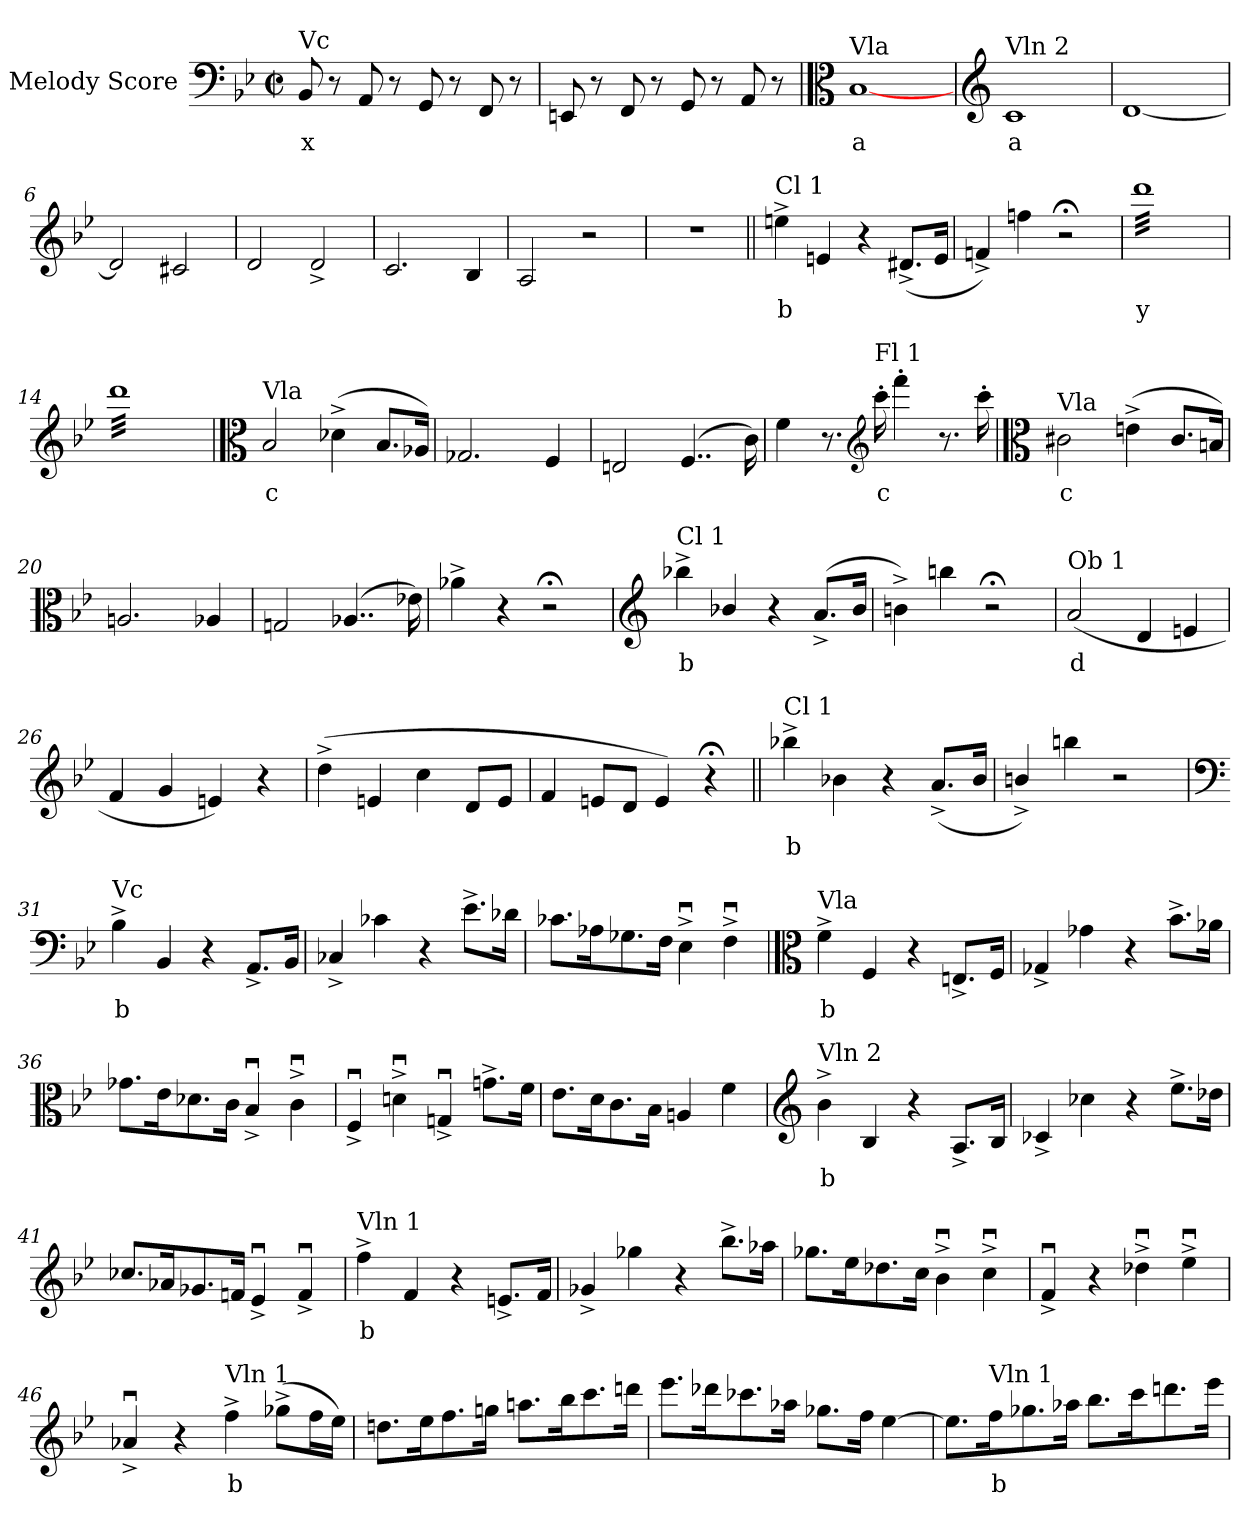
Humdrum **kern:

**kern	**text
*part1	*part1
*staff1	*staff1
*I"Melody Score	*
*clefF4	*
*k[b-e-]	*
*M2/2	*
*met(c|)	*
=1	=1
!LO:TX:a:t=Vc	!
!	!LO:LY:b:color=#FF0000
8BB-/	x
8r	.
8AA/	.
8r	.
8GG/	.
8r	.
8FF/	.
8r	.
=2	=2
8EEn/	.
8r	.
8FF/	.
8r	.
8GG/	.
8r	.
8AA/	.
8r	.
=3	=3
*clefC3	*
!LO:TX:a:t=Vla	!
!	!LO:LY:b:color=#FF0000
[1B-	a
=4	=4
*clefG2	*
!LO:TX:a:t=Vln 2	!
!	!LO:LY:b:color=#FF0000
1c	a
=5	=5
[1d	.
=6	=6
2d/]	.
2c#X/	.
=7	=7
2d/	.
2d^>/	.
=8	=8
2.c/	.
4B-/	.
=9	=9
2A/	.
2r	.
=10	=10
1r	.
=11||	=11||
!LO:TX:a:t=Cl 1	!
!	!LO:LY:b:color=#FF0000
4ee^\	b
4e/	.
4r	.
(8.d#X^>/L	.
16e/Jk	.
=12	=12
4fn^>/)	.
4ffn\	.
2r;<	.
=13	=13
!LO:TX:a:t=Vln 1	!
!	!LO:LY:b:color=#FF0000
*tremolo	*
32dddLLL	y
32ddd	.
32ddd	.
32ddd	.
32ddd	.
32ddd	.
32ddd	.
32ddd	.
32ddd	.
32ddd	.
32ddd	.
32ddd	.
32ddd	.
32ddd	.
32ddd	.
32ddd	.
32ddd	.
32ddd	.
32ddd	.
32ddd	.
32ddd	.
32ddd	.
32ddd	.
32ddd	.
32ddd	.
32ddd	.
32ddd	.
32ddd	.
32ddd	.
32ddd	.
32ddd	.
32dddJJJ	.
=14	=14
32dddLLL	.
32ddd	.
32ddd	.
32ddd	.
32ddd	.
32ddd	.
32ddd	.
32ddd	.
32ddd	.
32ddd	.
32ddd	.
32ddd	.
32ddd	.
32ddd	.
32ddd	.
32ddd	.
32ddd	.
32ddd	.
32ddd	.
32ddd	.
32ddd	.
32ddd	.
32ddd	.
32ddd	.
32ddd	.
32ddd	.
32ddd	.
32ddd	.
32ddd	.
32ddd	.
32ddd	.
32dddJJJ	.
*Xtremolo	*
=15	=15
*clefC3	*
!LO:TX:a:t=Vla	!
!	!LO:LY:b:color=#FF0000
2B-/	c
(4d-X^\	.
8.B-/L	.
16A-X/Jk)	.
=16	=16
2.G-X/	.
4F/	.
=17	=17
2En/	.
(4..F/	.
16c\)	.
=18	=18
4f\	.
8.r	.
*clefG2	*
!LO:TX:a:t=Fl 1	!
!	!LO:LY:b:color=#FF0000
16ccc'\	c
4fff'\	.
8.r	.
16ccc'\	.
=19	=19
*clefC3	*
!LO:TX:a:t=Vla	!
!	!LO:LY:b:color=#FF0000
2c#X\	c
(4en^\	.
8.c#/L	.
16Bn/Jk)	.
=20	=20
2.An/	.
4A-X/	.
=21	=21
2Gn/	.
(4..A-X/	.
16e-X\)	.
=22	=22
4a-X^\	.
4r	.
2r;<	.
=23	=23
*clefG2	*
!LO:TX:a:t=Cl 1	!
!	!LO:LY:b:color=#FF0000
4bb-X^\	b
4b-X>/	.
4r	.
(8.a^>/L	.
16b-/Jk	.
=24	=24
4bn^\)	.
4bbn\	.
2r;<	.
=25	=25
!LO:TX:a:t=Ob 1	!
!	!LO:LY:b:color=#FF0000
(2a/	d
4d/	.
4en/	.
=26	=26
4f/	.
4g/	.
4en/)	.
4r	.
=27	=27
(4dd^\	.
4en/	.
4cc\	.
8d/L	.
8e/J	.
=28	=28
4f/	.
8en/L	.
8d/J	.
4e/)	.
4r;<	.
=29||	=29||
!LO:TX:a:t=Cl 1	!
!	!LO:LY:b:color=#FF0000
4bb-X^\	b
4b-X\	.
4r	.
(8.a^>/L	.
16b-/Jk	.
=30	=30
4bn^>/)	.
4bbn\	.
2r	.
=31	=31
*clefF4	*
!LO:TX:a:t=Vc	!
!	!LO:LY:b:color=#FF0000
4B-^>\	b
4BB-/	.
4r	.
8.AA^>/L	.
16BB-/Jk	.
=32	=32
4C-X^>/	.
4c-X\	.
4r	.
8.e-^\L	.
16d-X\Jk	.
=33	=33
8.c-X\L	.
16A-X\K	.
8.G-X\	.
16F\Jk	.
4E-u^\	.
4Fu^\	.
=34	=34
*clefC3	*
!LO:TX:a:t=Vla	!
!	!LO:LY:b:color=#FF0000
4f^\	b
4F/	.
4r	.
8.En^>/L	.
16F/Jk	.
=35	=35
4G-X^>/	.
4g-X\	.
4r	.
8.b-^\L	.
16a-X\Jk	.
=36	=36
8.g-X\L	.
16e-\K	.
8.d-X\	.
16c\Jk	.
4B-u^>/	.
4cu^\	.
=37	=37
4Fu^>/	.
4dnu^\	.
4Gnu^>/	.
8.gn^\L	.
16f\Jk	.
=38	=38
8.e-\L	.
16d\K	.
8.c\	.
16B-\Jk	.
4An/	.
4f\	.
=39	=39
*clefG2	*
!LO:TX:a:t=Vln 2	!
!	!LO:LY:b:color=#FF0000
4b-^\	b
4B-/	.
4r	.
8.A^>/L	.
16B-/Jk	.
=40	=40
4c-X^/	.
4cc-X\	.
4r	.
8.ee-^\L	.
16dd-X\Jk	.
=41	=41
8.cc-X/L	.
16a-X/K	.
8.g-X/	.
16fn/Jk	.
4e-u^>/	.
4fu^>/	.
=42	=42
!LO:TX:a:t=Vln 1	!
!	!LO:LY:b:color=#FF0000
4ff^\	b
4f/	.
4r	.
8.en^>/L	.
16f/Jk	.
=43	=43
4g-X^>/	.
4gg-X\	.
4r	.
8.bb-^\L	.
16aa-X\Jk	.
=44	=44
8.gg-X\L	.
16ee-\K	.
8.dd-X\	.
16cc\Jk	.
4b-u^\	.
4ccu^\	.
=45	=45
4fu^>/	.
4r	.
4dd-Xu^\	.
4ee-u^\	.
=46	=46
4a-Xu^>/	.
4r	.
!LO:TX:a:t=Vln 1	!
!	!LO:LY:b:color=#FF0000
4ff^\	b
(8gg-X^\L	.
16ff\L	.
16ee-\JJ)	.
=47	=47
8.ddn\L	.
16ee-\K	.
8.ff\	.
16ggn\Jk	.
8.aan\L	.
16bb-\K	.
8.ccc\	.
16dddn\Jk	.
=48	=48
8.eee-\L	.
16ddd-X\K	.
8.ccc-X\	.
16aa-X\Jk	.
8.gg-X\L	.
16ff\Jk	.
[4ee-\	.
=49	=49
8.ee-\L]	.
!LO:TX:a:t=Vln 1	!
!	!LO:LY:b:color=#FF0000
16ff\K	b
8.gg-X\	.
16aa-X\Jk	.
8.bb-\L	.
16ccc\K	.
8.dddn\	.
16eee-\Jk	.
=	=
*-	*-
